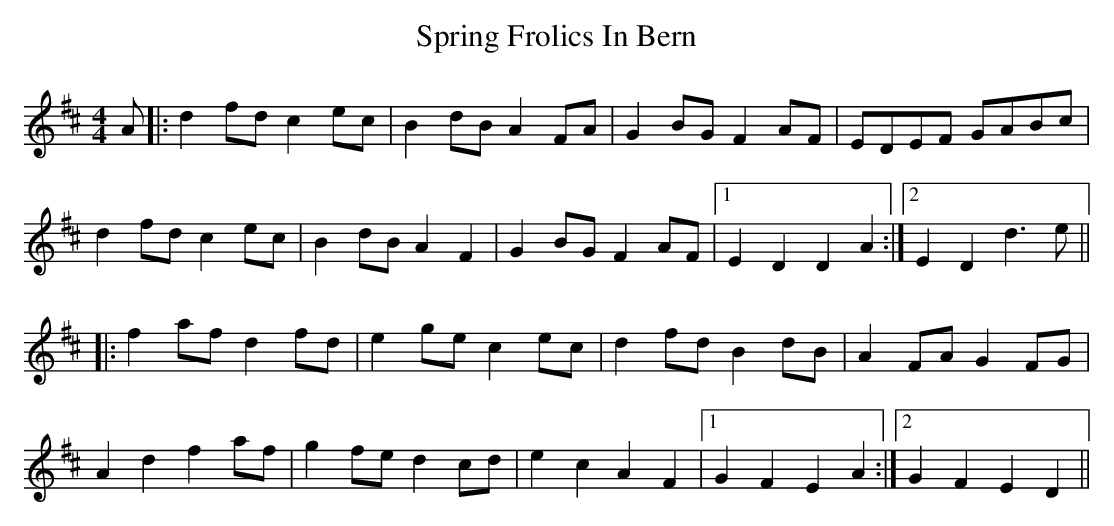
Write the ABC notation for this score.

X:1
T: Spring Frolics In Bern
M: 4/4
L: 1/8
K: Dmaj
A|:d2fd c2ec|B2dB A2FA|G2BG F2AF|EDEF GABc|
d2fd c2ec|B2dB A2F2|G2BG F2AF|1 E2D2 D2A2:|2 E2D2 d3e||
|:f2af d2fd|e2ge c2ec|d2fd B2dB|A2FA G2FG|
A2d2 f2af|g2fe d2cd|e2c2 A2F2|1 G2F2 E2A2:|2 G2F2 E2D2||
